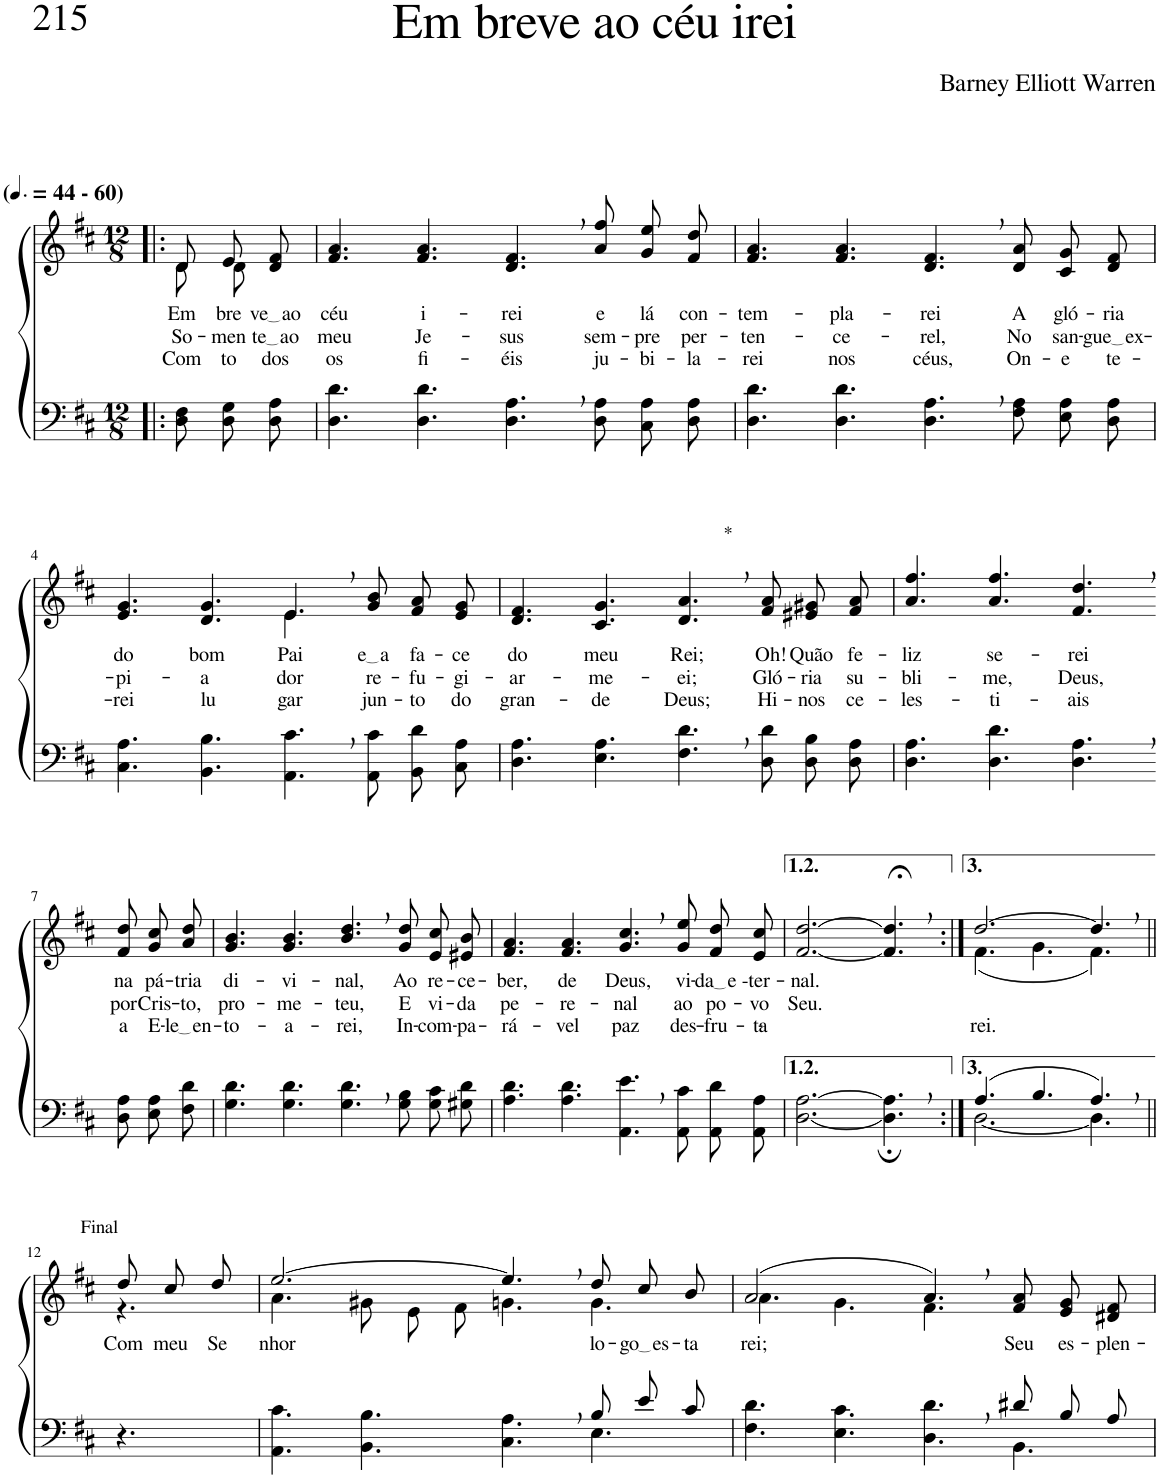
**kern	**kern	**text	**text	**text
*part2	*part1	*part1	*part1	*part1
*staff2	*staff1	*staff1	*staff1	*staff1
*I"Parte III e IV	*I"Parte I e II	*	*	*
*clefF4	*clefG2	*	*	*
*Trd1c2	*Trd1c2	*	*	*
*k[f#c#]	*k[f#c#]	*	*	*
*M12/8	*M12/8	*	*	*
*MM66	*MM66	*	*	*
=1!|:	=1!|:	=1!|:	=1!|:	=1!|:
*	*^	*	*	*
!	!LO:TX:a:B:t=(	!	!	!	!
!	!LO:TX:a:B:t=- 60)	!	!	!	!
!	!	!	!LO:LY:b	!LO:LY:b	!LO:LY:b
8D\ 8F#\L	8d/L	8d\L	Em	So-	Com
!	!	!	!LO:LY:b	!LO:LY:b	!LO:LY:b
8D\ 8G\	8e/	8d\J	bre-	-men-	to-
!	!	!	!LO:LY:b	!LO:LY:b	!LO:LY:b
8D\ 8A\J	8d/ 8f#/J	8ryy	ve ao	te ao	-dos
=2	=2	=2	=2	=2	=2
!	!	!	!LO:LY:b	!LO:LY:b	!LO:LY:b
*	*v	*v	*	*	*
4.D\ 4.d\	4.f#/ 4.a/	céu	meu	os
!	!	!LO:LY:b	!LO:LY:b	!LO:LY:b
4.D\ 4.d\	4.f#/ 4.a/	i-	Je-	fi-
!	!	!LO:LY:b	!LO:LY:b	!LO:LY:b
4.D\, 4.A\,	4.d/, 4.f#/,	-rei	-sus	-éis
!	!	!LO:LY:b	!LO:LY:b	!LO:LY:b
8D\ 8A\L	8a\ 8ff#\L	e	sem-	ju-
!	!	!LO:LY:b	!LO:LY:b	!LO:LY:b
8C#\ 8A\	8g\ 8ee\	lá	-pre	-bi-
!	!	!LO:LY:b	!LO:LY:b	!LO:LY:b
8D\ 8A\J	8f#\ 8dd\J	con-	per-	-la-
=3	=3	=3	=3	=3
!	!	!LO:LY:b	!LO:LY:b	!LO:LY:b
4.D\ 4.d\	4.f#/ 4.a/	-tem-	-ten-	-rei
!	!	!LO:LY:b	!LO:LY:b	!LO:LY:b
4.D\ 4.d\	4.f#/ 4.a/	-pla-	-ce-	nos
!	!	!LO:LY:b	!LO:LY:b	!LO:LY:b
4.D\, 4.A\,	4.d/, 4.f#/,	-rei	-rel,	céus,
!	!	!LO:LY:b	!LO:LY:b	!LO:LY:b
8F#\ 8A\L	8d/ 8a/L	A	No	On-
!	!	!LO:LY:b	!LO:LY:b	!LO:LY:b
8E\ 8A\	8c#/ 8g/	gló-	san-	-e
!	!	!LO:LY:b	!LO:LY:b	!LO:LY:b
8D\ 8A\J	8d/ 8f#/J	-ria	gue ex	te-
!!LO:LB:g=z
=4	=4	=4	=4	=4
!	!	!LO:LY:b	!LO:LY:b	!LO:LY:b
*	*^	*	*	*
4.C#\ 4.A\	4.e/ 4.g/	2.ryy	do	-pi-	-rei
!	!	!	!LO:LY:b	!LO:LY:b	!LO:LY:b
4.BB\ 4.B\	4.d/ 4.g/	.	bom	-a-	lu-
!	!	!	!LO:LY:b	!LO:LY:b	!LO:LY:b
4.AA\, 4.c#\,	4.e,/	4.e\	Pai	-dor	-gar
!	!	!	!LO:LY:b	!LO:LY:b	!LO:LY:b
8AA\ 8c#\L	8g/ 8b/L	4.ryy	e a	re-	jun-
!	!	!	!LO:LY:b	!LO:LY:b	!LO:LY:b
8BB\ 8d\	8f#/ 8a/	.	fa-	-fu-	-to
!	!	!	!LO:LY:b	!LO:LY:b	!LO:LY:b
8C#\ 8A\J	8e/ 8g/J	.	-ce	-gi-	do
*	*v	*v	*	*	*
=5	=5	=5	=5	=5
!	!	!LO:LY:b	!LO:LY:b	!LO:LY:b
4.D\ 4.A\	4.d/ 4.f#/	do	-ar-	gran-
!	!	!LO:LY:b	!LO:LY:b	!LO:LY:b
4.E\ 4.A\	4.c#/ 4.g/	meu	-me-	-de
!	!LO:TX:a:t=*	!	!	!
!	!	!LO:LY:b	!LO:LY:b	!LO:LY:b
4.F#\, 4.d\,	4.d/, 4.a/,	Rei;	-ei;	Deus;
!	!	!LO:LY:b	!LO:LY:b	!LO:LY:b
8D\ 8d\L	8f#/ 8a/L	Oh!	Gló-	Hi-
!	!	!LO:LY:b	!LO:LY:b	!LO:LY:b
8D\ 8B\	8e#X/ 8g#X/	Quão	-ria	-nos
!	!	!LO:LY:b	!LO:LY:b	!LO:LY:b
8D\ 8A\J	8f#/ 8a/J	fe-	su-	ce-
=6	=6	=6	=6	=6
!	!	!LO:LY:b	!LO:LY:b	!LO:LY:b
4.D\ 4.A\	4.a/ 4.ff#/	-liz	-bli-	-les-
!	!	!LO:LY:b	!LO:LY:b	!LO:LY:b
4.D\ 4.d\	4.a/ 4.ff#/	se-	-me,	-ti-
!	!	!LO:LY:b	!LO:LY:b	!LO:LY:b
4.D\, 4.A\,	4.f#/, 4.dd/,	-rei	Deus,	-ais
!!LO:LB:g=z
=7-	=7-	=7-	=7-	=7-
!	!	!LO:LY:b	!LO:LY:b	!LO:LY:b
8D\ 8A\L	8f#/ 8dd/L	na	por	a
!	!	!LO:LY:b	!LO:LY:b	!LO:LY:b
8E\ 8A\	8g/ 8cc#/	pá-	Cris-	E-
!	!	!LO:LY:b	!LO:LY:b	!LO:LY:b
8F#\ 8d\J	8a/ 8dd/J	-tria	-to,	le en
=8	=8	=8	=8	=8
!	!	!LO:LY:b	!LO:LY:b	!LO:LY:b
4.G\ 4.d\	4.g/ 4.b/	di-	pro-	-to-
!	!	!LO:LY:b	!LO:LY:b	!LO:LY:b
4.G\ 4.d\	4.g/ 4.b/	-vi-	-me-	-a-
!	!	!LO:LY:b	!LO:LY:b	!LO:LY:b
4.G\, 4.d\,	4.b/, 4.dd/,	-nal,	-teu,	-rei,
!	!	!LO:LY:b	!LO:LY:b	!LO:LY:b
8G\ 8B\L	8g/ 8dd/L	Ao	E	In-
!	!	!LO:LY:b	!LO:LY:b	!LO:LY:b
8G\ 8c#\	8e/ 8cc#/	re-	vi-	-com-
!	!	!LO:LY:b	!LO:LY:b	!LO:LY:b
8G#X\ 8d\J	8e#X/ 8b/J	-ce-	-da	-pa-
=9	=9	=9	=9	=9
!	!	!LO:LY:b	!LO:LY:b	!LO:LY:b
4.A\ 4.d\	4.f#/ 4.a/	-ber,	pe-	-rá-
!	!	!LO:LY:b	!LO:LY:b	!LO:LY:b
4.A\ 4.d\	4.f#/ 4.a/	de	-re-	-vel
!	!	!LO:LY:b	!LO:LY:b	!LO:LY:b
4.AA\, 4.e\,	4.g/, 4.cc#/,	Deus,	-nal	paz
!	!	!LO:LY:b	!LO:LY:b	!LO:LY:b
8AA\ 8c#\L	8g/ 8ee/L	vi-	ao	des-
!	!	!LO:LY:b	!LO:LY:b	!LO:LY:b
8AA\ 8d\	8f#/ 8dd/	da e -	po-	-fru-
!	!	!LO:LY:b	!LO:LY:b	!LO:LY:b
8AA\ 8A\J	8e/ 8cc#/J	ter-	-vo	-ta-
=10	=10	=10	=10	=10
!	!	!LO:LY:b	!LO:LY:b	!
[2.D\ [2.A\	[2.f#/ [2.dd/	-nal.	Seu.	.
4.D\];, 4.A\];,	4.f#/];<, 4.dd/];<,	.	.	.
=11:|!	=11:|!	=11:|!	=11:|!	=11:|!
*^	*^	*	*	*
!	!	!	!	!	!	!LO:LY:b
(4.A/	[2.D\	[2.dd/	(4.f#\	.	.	-rei.
4.B/	.	.	4.g\	.	.	.
4.A,/)	4.D\]	4.dd,/]	4.f#\)	.	.	.
!!LO:LB:g=z	!!
=12||	=12||	=12||	=12||	=12||	=12||	=12||
!	!	!LO:TX:a:t=Final	!	!	!	!
!	!	!	!	!LO:LY:b	!	!
*v	*v	*	*	*	*	*
4.r	8dd/L	4.r	Com	.	.
!	!	!	!LO:LY:b	!	!
.	8cc#/	.	meu	.	.
!	!	!	!LO:LY:b	!	!
.	8dd/J	.	Se-	.	.
=13	=13	=13	=13	=13	=13
*^	*	*	*	*	*
!	!	!	!	!LO:LY:b	!	!
2.ryy	4.AA\ 4.c#\	[2.ee/	4.a\	-nhor	.	.
.	4.BB\ 4.B\	.	8g#X\L	.	.	.
.	.	.	8e\	.	.	.
.	.	.	8f#\J	.	.	.
4.ryy	4.C#\ 4.A\	4.ee,/]	4.gn\	.	.	.
!	!	!	!	!LO:LY:b	!	!
8B/L	4.E\	8dd/L	4.g\	lo-	.	.
!	!	!	!	!LO:LY:b	!	!
8e/	.	8cc#/	.	go es	.	.
!	!	!	!	!LO:LY:b	!	!
8c#/J	.	8b/J	.	-ta-	.	.
=14	=14	=14	=14	=14	=14	=14
!	!	!	!	!LO:LY:b	!	!
2.ryy	4.F#\ 4.d\	(2.a/	4.a\	-rei;	.	.
.	4.E\ 4.c#\	.	4.g\	.	.	.
4.ryy	4.D\ 4.d\	4.a,/)	4.f#\	.	.	.
!	!	!	!	!LO:LY:b	!	!
8d#X/L	4.BB\	4.ryy	8f#/ 8a/L	Seu	.	.
!	!	!	!	!LO:LY:b	!	!
8B/	.	.	8e/ 8g/	es-	.	.
!	!	!	!	!LO:LY:b	!	!
8A/J	.	.	8d#X/ 8f#/J	-plen-	.	.
*v	*v	*	*	*	*	*
*	*v	*v	*	*	*
=	=	=	=	=
*-	*-	*-	*-	*-
